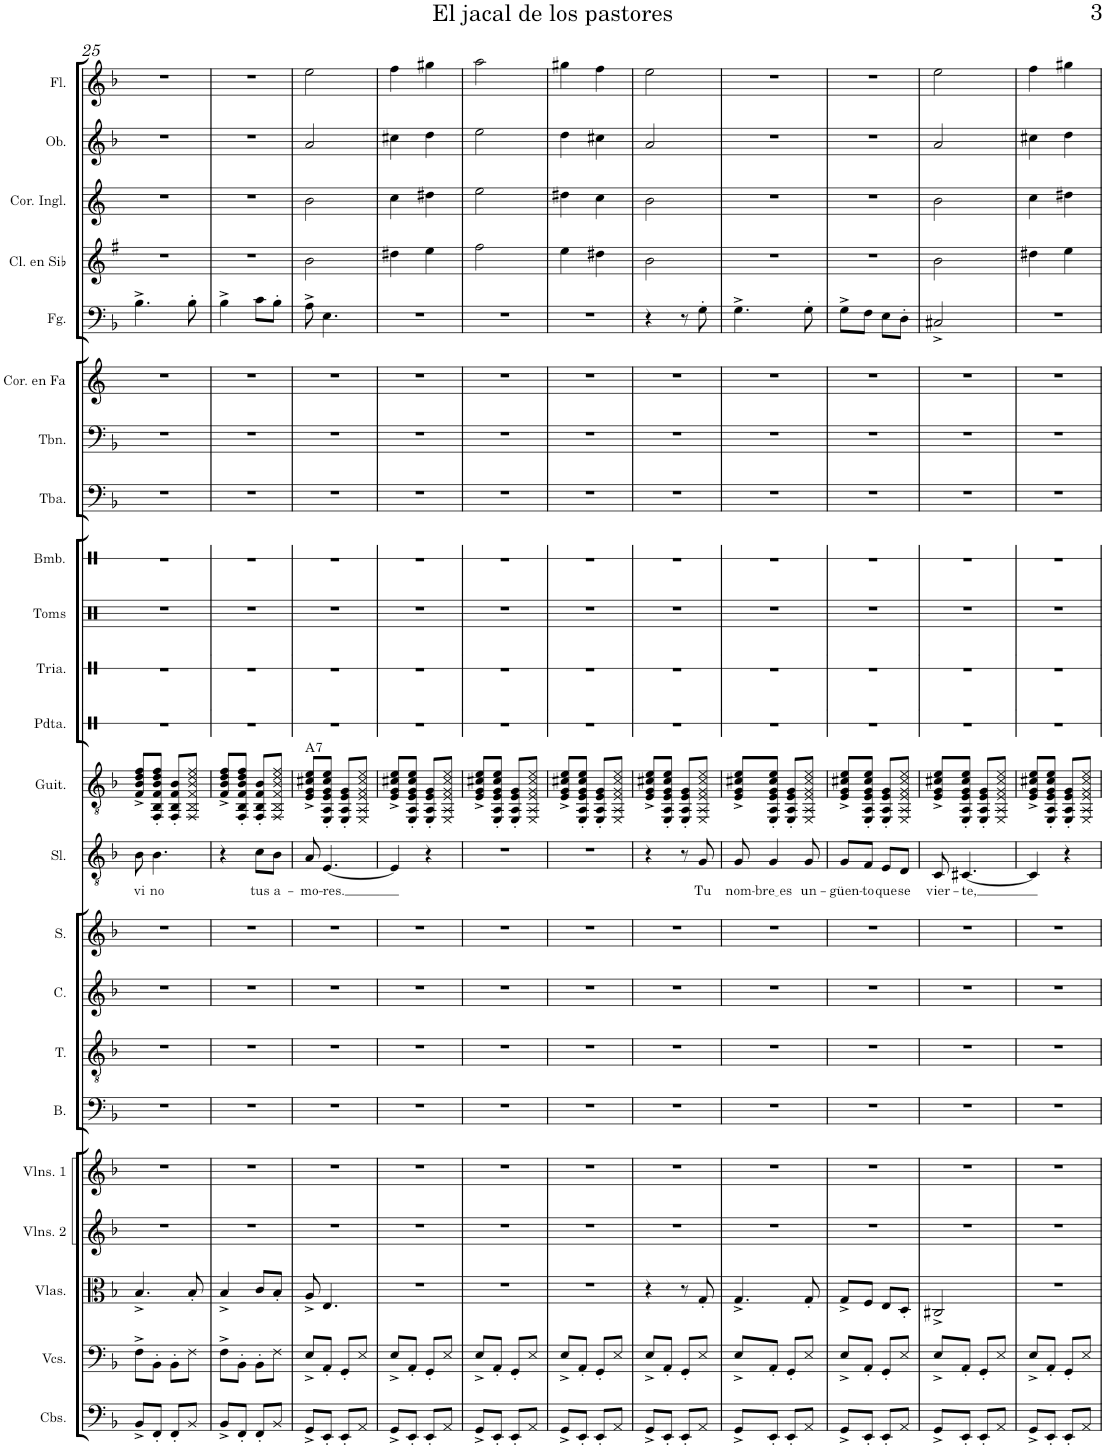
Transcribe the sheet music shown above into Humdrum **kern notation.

**kern	**kern	**kern	**kern	**kern	**kern	**kern	**kern	**kern	**kern	**text	**kern	**harte	**kern	**kern	**kern	**kern	**kern	**kern	**kern	**kern	**kern	**kern	**kern	**kern
*part23	*part22	*part21	*part20	*part19	*part18	*part17	*part16	*part15	*part14	*part14	*part13	*part13	*part12	*part11	*part10	*part9	*part8	*part7	*part6	*part5	*part4	*part3	*part2	*part1
*staff23	*staff22	*staff21	*staff20	*staff19	*staff18	*staff17	*staff16	*staff15	*staff14	*staff14	*staff13	*	*staff12	*staff11	*staff10	*staff9	*staff8	*staff7	*staff6	*staff5	*staff4	*staff3	*staff2	*staff1
*I"Contrabajos	*I"Violonchelos	*I"Violas	*I"Violines 2	*I"Violines 1	*I"Bajo	*I"Tenor	*I"Contralto	*I"Soprano	*I"Solista	*	*I"Guitarra	*	*I"Pandereta	*I"Triángulo	*I"Toms	*I"Bombo	*I"Tuba	*I"Trombón	*I"Trompa en Fa	*I"Fagot	*I"Clarinete en Sib	*I"Corno inglés	*I"Oboe	*I"Flauta
*I'Cbs.	*I'Vcs.	*I'Vlas.	*I'Vlns. 2	*I'Vlns. 1	*I'B.	*I'T.	*I'C.	*I'S.	*I'Sl.	*	*I'Guit.	*	*I'Pdta.	*	*I'Toms	*I'Bmb.	*I'Tba.	*I'Tbn.	*	*I'Fg.	*I'Cl. en Sib	*I'Cor. Ingl.	*I'Ob.	*I'Fl.
!!LO:PB:g=z
*clefF4	*clefF4	*clefC3	*clefG2	*clefG2	*clefF4	*clefGv2	*clefG2	*clefG2	*clefGv2	*	*clefGv2	*	*clefX	*clefX	*clefX	*clefX	*clefF4	*clefF4	*clefG2	*clefF4	*clefG2	*clefG2	*clefG2	*clefG2
*Trd7c12	*	*	*	*	*	*	*	*	*	*	*	*	*	*	*	*	*	*	*Trd4c7	*	*Trd1c2	*Trd4c7	*	*
*k[b-]	*k[b-]	*k[b-]	*k[b-]	*k[b-]	*k[b-]	*k[b-]	*k[b-]	*k[b-]	*k[b-]	*	*k[b-]	*	*k[]	*k[]	*k[]	*k[]	*k[b-]	*k[b-]	*k[]	*k[b-]	*k[f#]	*k[]	*k[b-]	*k[b-]
*M2/4	*M2/4	*M2/4	*M2/4	*M2/4	*M2/4	*M2/4	*M2/4	*M2/4	*M2/4	*	*M2/4	*	*M2/4	*M2/4	*M2/4	*M2/4	*M2/4	*M2/4	*M2/4	*M2/4	*M2/4	*M2/4	*M2/4	*M2/4
=25	=25	=25	=25	=25	=25	=25	=25	=25	=25	=25	=25	=25	=25	=25	=25	=25	=25	=25	=25	=25	=25	=25	=25	=25
!	!	!	!	!	!	!	!	!	!	!LO:LY:b	!	!	!	!	!	!	!	!	!	!	!	!	!	!
8BB-^/L	8F^\L	4.B-^/	2r	2r	2r	2r	2r	2r	8B-\	vi	8F/^ 8B-/^ 8d/^ 8f/^L	.	2r	2r	2r	2r	2r	2r	2r	4.B-^\	2r	2r	2r	2r
!	!	!	!	!	!	!	!	!	!	!LO:LY:b	!	!	!	!	!	!	!	!	!	!	!	!	!	!
8FF'/J	8BB-'\J	.	.	.	.	.	.	.	4.B-\	no	8FF/' 8BB-/' 8F/' 8B-/' 8d/' 8f/'J	.	.	.	.	.	.	.	.	.	.	.	.	.
8FF'/L	8BB-'\L	.	.	.	.	.	.	.	.	.	8FF/' 8BB-/' 8F/' 8B-/'L	.	.	.	.	.	.	.	.	.	.	.	.	.
8BB-/J	8F\J	8B-'/	.	.	.	.	.	.	.	.	8FF/ 8BB-/ 8F/ 8B-/ 8d/ 8f/J	.	.	.	.	.	.	.	.	8B-'\	.	.	.	.
=26	=26	=26	=26	=26	=26	=26	=26	=26	=26	=26	=26	=26	=26	=26	=26	=26	=26	=26	=26	=26	=26	=26	=26	=26
8BB-^/L	8F^\L	4B-^/	2r	2r	2r	2r	2r	2r	4r	.	8F/^ 8B-/^ 8d/^ 8f/^L	.	2r	2r	2r	2r	2r	2r	2r	4B-^\	2r	2r	2r	2r
8FF'/J	8BB-'\J	.	.	.	.	.	.	.	.	.	8FF/' 8BB-/' 8F/' 8B-/' 8d/' 8f/'J	.	.	.	.	.	.	.	.	.	.	.	.	.
!	!	!	!	!	!	!	!	!	!	!LO:LY:b	!	!	!	!	!	!	!	!	!	!	!	!	!	!
8FF'/L	8BB-'\L	8c/L	.	.	.	.	.	.	8c\L	tus	8FF/' 8BB-/' 8F/' 8B-/'L	.	.	.	.	.	.	.	.	8c\L	.	.	.	.
!	!	!	!	!	!	!	!	!	!	!LO:LY:b	!	!	!	!	!	!	!	!	!	!	!	!	!	!
8BB-/J	8F\J	8B-'/J	.	.	.	.	.	.	8B-\J	a-	8FF/ 8BB-/ 8F/ 8B-/ 8d/ 8f/J	.	.	.	.	.	.	.	.	8B-'\J	.	.	.	.
=27	=27	=27	=27	=27	=27	=27	=27	=27	=27	=27	=27	=27	=27	=27	=27	=27	=27	=27	=27	=27	=27	=27	=27	=27
!	!	!	!	!	!	!	!	!	!	!LO:LY:b	!	!LO:H:kt=7	!	!	!	!	!	!	!	!	!	!	!	!
8GG^/L	8E^/L	8A^/	2r	2r	2r	2r	2r	2r	8A/	-mo-	8E/^ 8G/^ 8c#X/^ 8e/^L	A:7	2r	2r	2r	2r	2r	2r	2r	8A^\	2b\	2b\	2a/	2ee\
!	!	!	!	!	!	!	!	!	!	!LO:LY:b	!	!	!	!	!	!	!	!	!	!	!	!	!	!
8EE'/J	8AA'/J	4.E/	.	.	.	.	.	.	[4.E/	-res.	8EE/' 8AA/' 8E/' 8G/' 8c#/' 8e/'J	.	.	.	.	.	.	.	.	4.E\	.	.	.	.
8EE'/L	8GG'/L	.	.	.	.	.	.	.	.	.	8EE/' 8AA/' 8E/' 8G/'L	.	.	.	.	.	.	.	.	.	.	.	.	.
8AA/J	8E/J	.	.	.	.	.	.	.	.	.	8EE/ 8AA/ 8E/ 8G/ 8c#/ 8e/J	.	.	.	.	.	.	.	.	.	.	.	.	.
=28	=28	=28	=28	=28	=28	=28	=28	=28	=28	=28	=28	=28	=28	=28	=28	=28	=28	=28	=28	=28	=28	=28	=28	=28
8GG^/L	8E^/L	2r	2r	2r	2r	2r	2r	2r	4E/]	.	8E/^ 8G/^ 8c#X/^ 8e/^L	.	2r	2r	2r	2r	2r	2r	2r	2r	4dd#X\	4cc\	4cc#X\	4ff\
8EE'/J	8AA'/J	.	.	.	.	.	.	.	.	.	8EE/' 8AA/' 8E/' 8G/' 8c#/' 8e/'J	.	.	.	.	.	.	.	.	.	.	.	.	.
8EE'/L	8GG'/L	.	.	.	.	.	.	.	4r	.	8EE/' 8AA/' 8E/' 8G/'L	.	.	.	.	.	.	.	.	.	4ee\	4dd#X\	4dd\	4gg#X\
8AA/J	8E/J	.	.	.	.	.	.	.	.	.	8EE/ 8AA/ 8E/ 8G/ 8c#/ 8e/J	.	.	.	.	.	.	.	.	.	.	.	.	.
=29	=29	=29	=29	=29	=29	=29	=29	=29	=29	=29	=29	=29	=29	=29	=29	=29	=29	=29	=29	=29	=29	=29	=29	=29
8GG^/L	8E^/L	2r	2r	2r	2r	2r	2r	2r	2r	.	8E/^ 8G/^ 8c#X/^ 8e/^L	.	2r	2r	2r	2r	2r	2r	2r	2r	2ff#\	2ee\	2ee\	2aa\
8EE'/J	8AA'/J	.	.	.	.	.	.	.	.	.	8EE/' 8AA/' 8E/' 8G/' 8c#/' 8e/'J	.	.	.	.	.	.	.	.	.	.	.	.	.
8EE'/L	8GG'/L	.	.	.	.	.	.	.	.	.	8EE/' 8AA/' 8E/' 8G/'L	.	.	.	.	.	.	.	.	.	.	.	.	.
8AA/J	8E/J	.	.	.	.	.	.	.	.	.	8EE/ 8AA/ 8E/ 8G/ 8c#/ 8e/J	.	.	.	.	.	.	.	.	.	.	.	.	.
=30	=30	=30	=30	=30	=30	=30	=30	=30	=30	=30	=30	=30	=30	=30	=30	=30	=30	=30	=30	=30	=30	=30	=30	=30
8GG^/L	8E^/L	2r	2r	2r	2r	2r	2r	2r	2r	.	8E/^ 8G/^ 8c#X/^ 8e/^L	.	2r	2r	2r	2r	2r	2r	2r	2r	4ee\	4dd#X\	4dd\	4gg#X\
8EE'/J	8AA'/J	.	.	.	.	.	.	.	.	.	8EE/' 8AA/' 8E/' 8G/' 8c#/' 8e/'J	.	.	.	.	.	.	.	.	.	.	.	.	.
8EE'/L	8GG'/L	.	.	.	.	.	.	.	.	.	8EE/' 8AA/' 8E/' 8G/'L	.	.	.	.	.	.	.	.	.	4dd#X\	4cc\	4cc#X\	4ff\
8AA/J	8E/J	.	.	.	.	.	.	.	.	.	8EE/ 8AA/ 8E/ 8G/ 8c#/ 8e/J	.	.	.	.	.	.	.	.	.	.	.	.	.
=31	=31	=31	=31	=31	=31	=31	=31	=31	=31	=31	=31	=31	=31	=31	=31	=31	=31	=31	=31	=31	=31	=31	=31	=31
8GG^/L	8E^/L	4r	2r	2r	2r	2r	2r	2r	4r	.	8E/^ 8G/^ 8c#X/^ 8e/^L	.	2r	2r	2r	2r	2r	2r	2r	4r	2b\	2b\	2a/	2ee\
8EE'/J	8AA'/J	.	.	.	.	.	.	.	.	.	8EE/' 8AA/' 8E/' 8G/' 8c#/' 8e/'J	.	.	.	.	.	.	.	.	.	.	.	.	.
8EE'/L	8GG'/L	8r	.	.	.	.	.	.	8r	.	8EE/' 8AA/' 8E/' 8G/'L	.	.	.	.	.	.	.	.	8r	.	.	.	.
!	!	!	!	!	!	!	!	!	!	!LO:LY:b	!	!	!	!	!	!	!	!	!	!	!	!	!	!
8AA/J	8E/J	8G'/	.	.	.	.	.	.	8G/	Tu	8EE/ 8AA/ 8E/ 8G/ 8c#/ 8e/J	.	.	.	.	.	.	.	.	8G'\	.	.	.	.
=32	=32	=32	=32	=32	=32	=32	=32	=32	=32	=32	=32	=32	=32	=32	=32	=32	=32	=32	=32	=32	=32	=32	=32	=32
!	!	!	!	!	!	!	!	!	!	!LO:LY:b	!	!	!	!	!	!	!	!	!	!	!	!	!	!
8GG^/L	8E^/L	4.G^/	2r	2r	2r	2r	2r	2r	8G/	nom-	8E/^ 8G/^ 8c#X/^ 8e/^L	.	2r	2r	2r	2r	2r	2r	2r	4.G^\	2r	2r	2r	2r
!	!	!	!	!	!	!	!	!	!	!LO:LY:b	!	!	!	!	!	!	!	!	!	!	!	!	!	!
8EE'/J	8AA'/J	.	.	.	.	.	.	.	4G/	bre es	8EE/' 8AA/' 8E/' 8G/' 8c#/' 8e/'J	.	.	.	.	.	.	.	.	.	.	.	.	.
8EE'/L	8GG'/L	.	.	.	.	.	.	.	.	.	8EE/' 8AA/' 8E/' 8G/'L	.	.	.	.	.	.	.	.	.	.	.	.	.
!	!	!	!	!	!	!	!	!	!	!LO:LY:b	!	!	!	!	!	!	!	!	!	!	!	!	!	!
8AA/J	8E/J	8G'/	.	.	.	.	.	.	8G/	un-	8EE/ 8AA/ 8E/ 8G/ 8c#/ 8e/J	.	.	.	.	.	.	.	.	8G'\	.	.	.	.
=33	=33	=33	=33	=33	=33	=33	=33	=33	=33	=33	=33	=33	=33	=33	=33	=33	=33	=33	=33	=33	=33	=33	=33	=33
!	!	!	!	!	!	!	!	!	!	!LO:LY:b	!	!	!	!	!	!	!	!	!	!	!	!	!	!
8GG^/L	8E^/L	8G^/L	2r	2r	2r	2r	2r	2r	8G/L	-güen-	8E/^ 8G/^ 8c#X/^ 8e/^L	.	2r	2r	2r	2r	2r	2r	2r	8G^\L	2r	2r	2r	2r
!	!	!	!	!	!	!	!	!	!	!LO:LY:b	!	!	!	!	!	!	!	!	!	!	!	!	!	!
8EE'/J	8AA'/J	8F/J	.	.	.	.	.	.	8F/J	-to	8EE/' 8AA/' 8E/' 8G/' 8c#/' 8e/'J	.	.	.	.	.	.	.	.	8F\J	.	.	.	.
!	!	!	!	!	!	!	!	!	!	!LO:LY:b	!	!	!	!	!	!	!	!	!	!	!	!	!	!
8EE'/L	8GG'/L	8E/L	.	.	.	.	.	.	8E/L	que	8EE/' 8AA/' 8E/' 8G/'L	.	.	.	.	.	.	.	.	8E\L	.	.	.	.
!	!	!	!	!	!	!	!	!	!	!LO:LY:b	!	!	!	!	!	!	!	!	!	!	!	!	!	!
8AA/J	8E/J	8D'/J	.	.	.	.	.	.	8D/J	se	8EE/ 8AA/ 8E/ 8G/ 8c#/ 8e/J	.	.	.	.	.	.	.	.	8D'\J	.	.	.	.
=34	=34	=34	=34	=34	=34	=34	=34	=34	=34	=34	=34	=34	=34	=34	=34	=34	=34	=34	=34	=34	=34	=34	=34	=34
!	!	!	!	!	!	!	!	!	!	!LO:LY:b	!	!	!	!	!	!	!	!	!	!	!	!	!	!
8GG^/L	8E^/L	2C#X^/	2r	2r	2r	2r	2r	2r	8C/	vier-	8E/^ 8G/^ 8c#X/^ 8e/^L	.	2r	2r	2r	2r	2r	2r	2r	2C#X^/	2b\	2b\	2a/	2ee\
!	!	!	!	!	!	!	!	!	!	!LO:LY:b	!	!	!	!	!	!	!	!	!	!	!	!	!	!
8EE'/J	8AA'/J	.	.	.	.	.	.	.	[4.C#X/	-te,	8EE/' 8AA/' 8E/' 8G/' 8c#/' 8e/'J	.	.	.	.	.	.	.	.	.	.	.	.	.
8EE'/L	8GG'/L	.	.	.	.	.	.	.	.	.	8EE/' 8AA/' 8E/' 8G/'L	.	.	.	.	.	.	.	.	.	.	.	.	.
8AA/J	8E/J	.	.	.	.	.	.	.	.	.	8EE/ 8AA/ 8E/ 8G/ 8c#/ 8e/J	.	.	.	.	.	.	.	.	.	.	.	.	.
=35	=35	=35	=35	=35	=35	=35	=35	=35	=35	=35	=35	=35	=35	=35	=35	=35	=35	=35	=35	=35	=35	=35	=35	=35
8GG^/L	8E^/L	2r	2r	2r	2r	2r	2r	2r	4C#/]	.	8E/^ 8G/^ 8c#X/^ 8e/^L	.	2r	2r	2r	2r	2r	2r	2r	2r	4dd#X\	4cc\	4cc#X\	4ff\
8EE'/J	8AA'/J	.	.	.	.	.	.	.	.	.	8EE/' 8AA/' 8E/' 8G/' 8c#/' 8e/'J	.	.	.	.	.	.	.	.	.	.	.	.	.
8EE'/L	8GG'/L	.	.	.	.	.	.	.	4r	.	8EE/' 8AA/' 8E/' 8G/'L	.	.	.	.	.	.	.	.	.	4ee\	4dd#X\	4dd\	4gg#X\
8AA/J	8E/J	.	.	.	.	.	.	.	.	.	8EE/ 8AA/ 8E/ 8G/ 8c#/ 8e/J	.	.	.	.	.	.	.	.	.	.	.	.	.
=	=	=	=	=	=	=	=	=	=	=	=	=	=	=	=	=	=	=	=	=	=	=	=	=
*-	*-	*-	*-	*-	*-	*-	*-	*-	*-	*-	*-	*-	*-	*-	*-	*-	*-	*-	*-	*-	*-	*-	*-	*-
